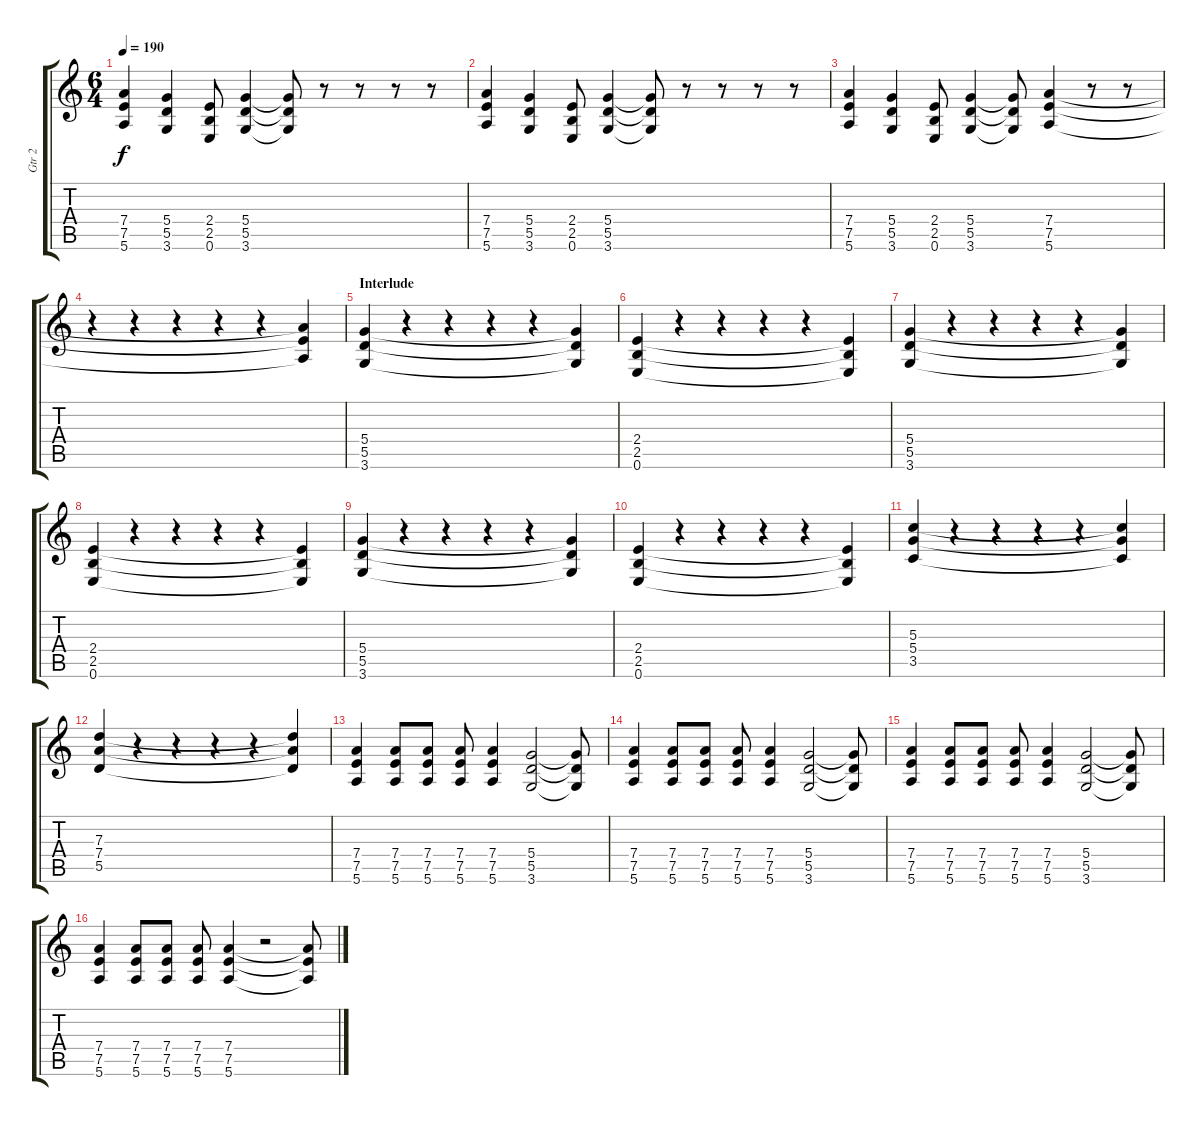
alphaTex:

\track ("Gtr 2" "Gtr 2") {instrument distortionguitar}
\staff {score tabs}
\tuning (E4 B3 G3 D3 A2 E2) {hide}
\ts (6 4)
\tempo 190
\clef g2
\ks c
(7.4 7.5 5.6).4{dy f} (5.4 5.5 3.6).4 (2.4 2.5 0.6).8 (5.4 5.5 3.6).4 (5.4{t} 5.5{t} 3.6{t}).8 r.8 r.8 r.8 r.8 |
(7.4 7.5 5.6).4 (5.4 5.5 3.6).4 (2.4 2.5 0.6).8 (5.4 5.5 3.6).4 (5.4{t} 5.5{t} 3.6{t}).8 r.8 r.8 r.8 r.8 |
(7.4 7.5 5.6).4 (5.4 5.5 3.6).4 (2.4 2.5 0.6).8 (5.4 5.5 3.6).4 (5.4{t} 5.5{t} 3.6{t}).8 (7.4 7.5 5.6).4 r.8 r.8 |
r.4 r.4 r.4 r.4 r.4 (7.4{t} 7.5{t} 5.6{t}).4 |
\section ("" "Interlude")
(5.4 5.5 3.6).4 r.4 r.4 r.4 r.4 (5.4{t} 5.5{t} 3.6{t}).4 |
(2.4 2.5 0.6).4 r.4 r.4 r.4 r.4 (2.4{t} 2.5{t} 0.6{t}).4 |
(5.4 5.5 3.6).4 r.4 r.4 r.4 r.4 (5.4{t} 5.5{t} 3.6{t}).4 |
(2.4 2.5 0.6).4 r.4 r.4 r.4 r.4 (2.4{t} 2.5{t} 0.6{t}).4 |
(5.4 5.5 3.6).4 r.4 r.4 r.4 r.4 (5.4{t} 5.5{t} 3.6{t}).4 |
(2.4 2.5 0.6).4 r.4 r.4 r.4 r.4 (2.4{t} 2.5{t} 0.6{t}).4 |
(5.3 5.4 3.5).4 r.4 r.4 r.4 r.4 (5.3{t} 5.4{t} 3.5{t}).4 |
(7.3 7.4 5.5).4 r.4 r.4 r.4 r.4 (7.3{t} 7.4{t} 5.5{t}).4 |
(7.4 7.5 5.6).4 (7.4 7.5 5.6).8 (7.4 7.5 5.6).8 (7.4 7.5 5.6).8 (7.4 7.5 5.6).4 (5.4 5.5 3.6).2 (5.4{t} 5.5{t} 3.6{t}).8 |
(7.4 7.5 5.6).4 (7.4 7.5 5.6).8 (7.4 7.5 5.6).8 (7.4 7.5 5.6).8 (7.4 7.5 5.6).4 (5.4 5.5 3.6).2 (5.4{t} 5.5{t} 3.6{t}).8 |
(7.4 7.5 5.6).4 (7.4 7.5 5.6).8 (7.4 7.5 5.6).8 (7.4 7.5 5.6).8 (7.4 7.5 5.6).4 (5.4 5.5 3.6).2 (5.4{t} 5.5{t} 3.6{t}).8 |
(7.4 7.5 5.6).4 (7.4 7.5 5.6).8 (7.4 7.5 5.6).8 (7.4 7.5 5.6).8 (7.4 7.5 5.6).4 r.2 (7.4{t} 7.5{t} 5.6{t}).8
